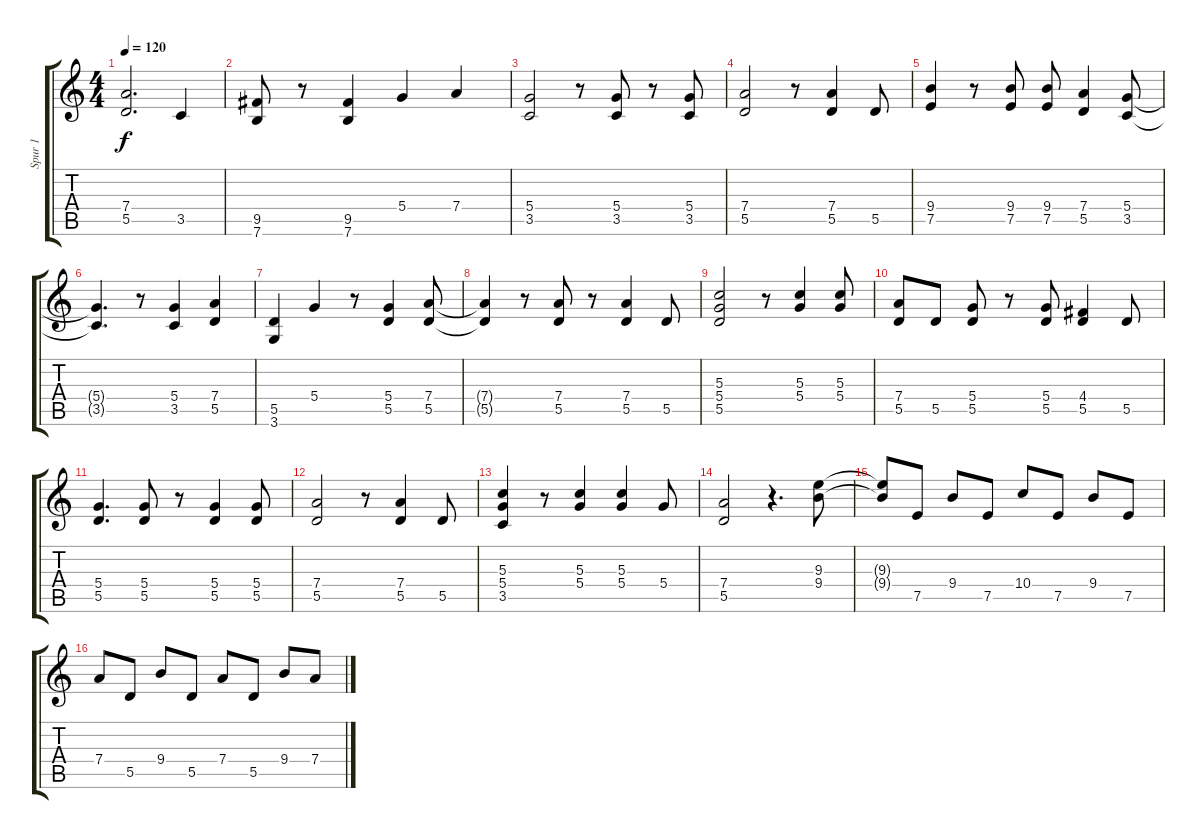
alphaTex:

\track ("Spur 1" "Spur 1") {instrument electricguitarclean}
\staff {score tabs}
\tuning (E4 B3 G3 D3 A2 E2) {hide}
\ts (4 4)
\tempo 120
\clef g2
\ks c
(7.4 5.5).2{d dy f} 3.5.4 |
(9.5 7.6).8 r.8 (9.5 7.6).4 5.4.4 7.4.4 |
(5.4 3.5).2 r.8 (5.4 3.5).8 r.8 (5.4 3.5).8 |
(7.4 5.5).2 r.8 (7.4 5.5).4 5.5.8 |
(9.4 7.5).4 r.8 (9.4 7.5).8 (9.4 7.5).8 (7.4 5.5).4 (5.4 3.5).8 |
(5.4{t} 3.5{t}).4{d} r.8 (5.4 3.5).4 (7.4 5.5).4 |
(5.5 3.6).4 5.4.4 r.8 (5.4 5.5).4 (7.4 5.5).8 |
(7.4{t} 5.5{t}).4 r.8 (7.4 5.5).8 r.8 (7.4 5.5).4 5.5.8 |
(5.3 5.4 5.5).2 r.8 (5.3 5.4).4 (5.3 5.4).8 |
(7.4 5.5).8 5.5.8 (5.4 5.5).8 r.8 (5.4 5.5).8 (4.4 5.5).4 5.5.8 |
(5.4 5.5).4{d} (5.4 5.5).8 r.8 (5.4 5.5).4 (5.4 5.5).8 |
(7.4 5.5).2 r.8 (7.4 5.5).4 5.5.8 |
(5.3 5.4 3.5).4 r.8 (5.3 5.4).4 (5.3 5.4).4 5.4.8 |
(7.4 5.5).2 r.4{d} (9.3 9.4).8 |
(9.3{t} 9.4{t}).8 7.5.8 9.4.8 7.5.8 10.4.8 7.5.8 9.4.8 7.5.8 |
7.4.8 5.5.8 9.4.8 5.5.8 7.4.8 5.5.8 9.4.8 7.4.8
